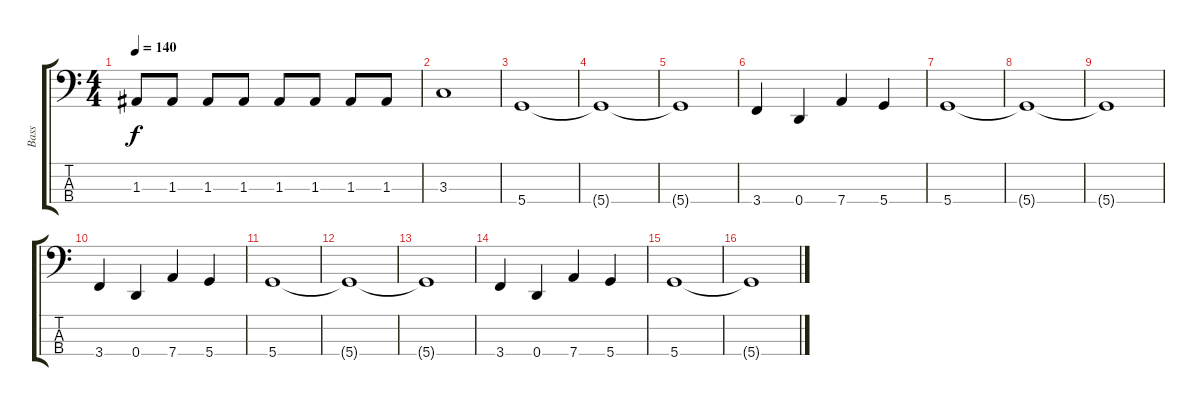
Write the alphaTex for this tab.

\track ("Bass" "Bass") {instrument electricbassfinger}
\staff {score tabs}
\tuning (G2 D2 A1 D1) {hide}
\ts (4 4)
\tempo 140
\clef f4
\ks c
1.3.8{dy f} 1.3.8 1.3.8 1.3.8 1.3.8 1.3.8 1.3.8 1.3.8 |
3.3.1 |
5.4.1 |
5.4{t}.1 |
5.4{t}.1 |
3.4.4 0.4.4 7.4.4 5.4.4 |
5.4.1 |
5.4{t}.1 |
5.4{t}.1 |
3.4.4 0.4.4 7.4.4 5.4.4 |
5.4.1 |
5.4{t}.1 |
5.4{t}.1 |
3.4.4 0.4.4 7.4.4 5.4.4 |
5.4.1 |
5.4{t}.1
